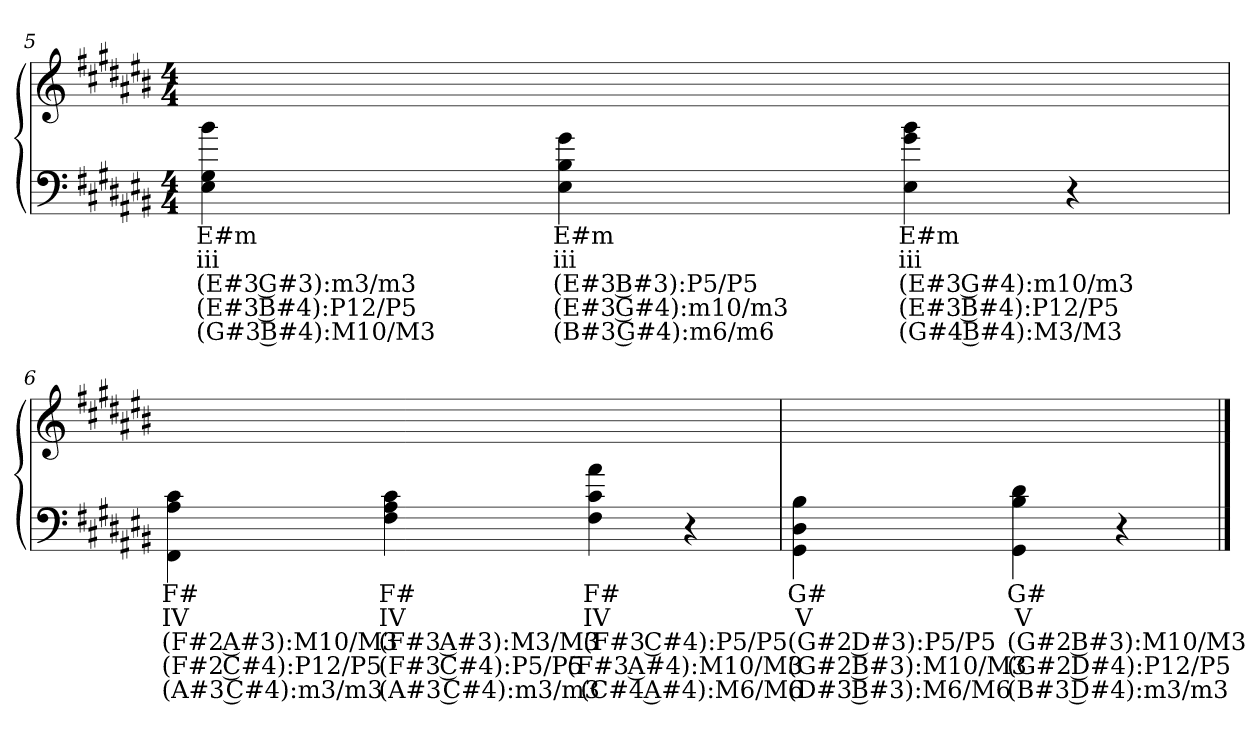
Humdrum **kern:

**kern	**text	**text	**text	**text	**text	**kern
*part2	*part2	*part2	*part2	*part2	*part2	*part1
*staff2	*staff2	*staff2	*staff2	*staff2	*staff2	*staff1
*clefF4	*	*	*	*	*	*clefG2
*k[f#c#g#d#a#e#b#]	*	*	*	*	*	*k[f#c#g#d#a#e#b#]
*C#:	*	*	*	*	*	*C#:
*M4/4	*	*	*	*	*	*M4/4
=5	=5	=5	=5	=5	=5	=5
4E# 4G# 4b#	E#m	iii	(E#3 G#3):m3/m3	(E#3 B#4):P12/P5	(G#3 B#4):M10/M3	1ryy
4E# 4B# 4g#	E#m	iii	(E#3 B#3):P5/P5	(E#3 G#4):m10/m3	(B#3 G#4):m6/m6	.
4E# 4g# 4b#	E#m	iii	(E#3 G#4):m10/m3	(E#3 B#4):P12/P5	(G#4 B#4):M3/M3	.
4r	.	.	.	.	.	.
=6	=6	=6	=6	=6	=6	=6
4FF# 4A# 4c#	F#	IV	(F#2 A#3):M10/M3	(F#2 C#4):P12/P5	(A#3 C#4):m3/m3	1ryy
4F# 4A# 4c#	F#	IV	(F#3 A#3):M3/M3	(F#3 C#4):P5/P5	(A#3 C#4):m3/m3	.
4F# 4c# 4a#	F#	IV	(F#3 C#4):P5/P5	(F#3 A#4):M10/M3	(C#4 A#4):M6/M6	.
4r	.	.	.	.	.	.
=7	=7	=7	=7	=7	=7	=7
4GG# 4D# 4B#	G#	V	(G#2 D#3):P5/P5	(G#2 B#3):M10/M3	(D#3 B#3):M6/M6	2.ryy
4GG# 4B# 4d#	G#	V	(G#2 B#3):M10/M3	(G#2 D#4):P12/P5	(B#3 D#4):m3/m3	.
4r	.	.	.	.	.	.
==	==	==	==	==	==	==
*-	*-	*-	*-	*-	*-	*-
